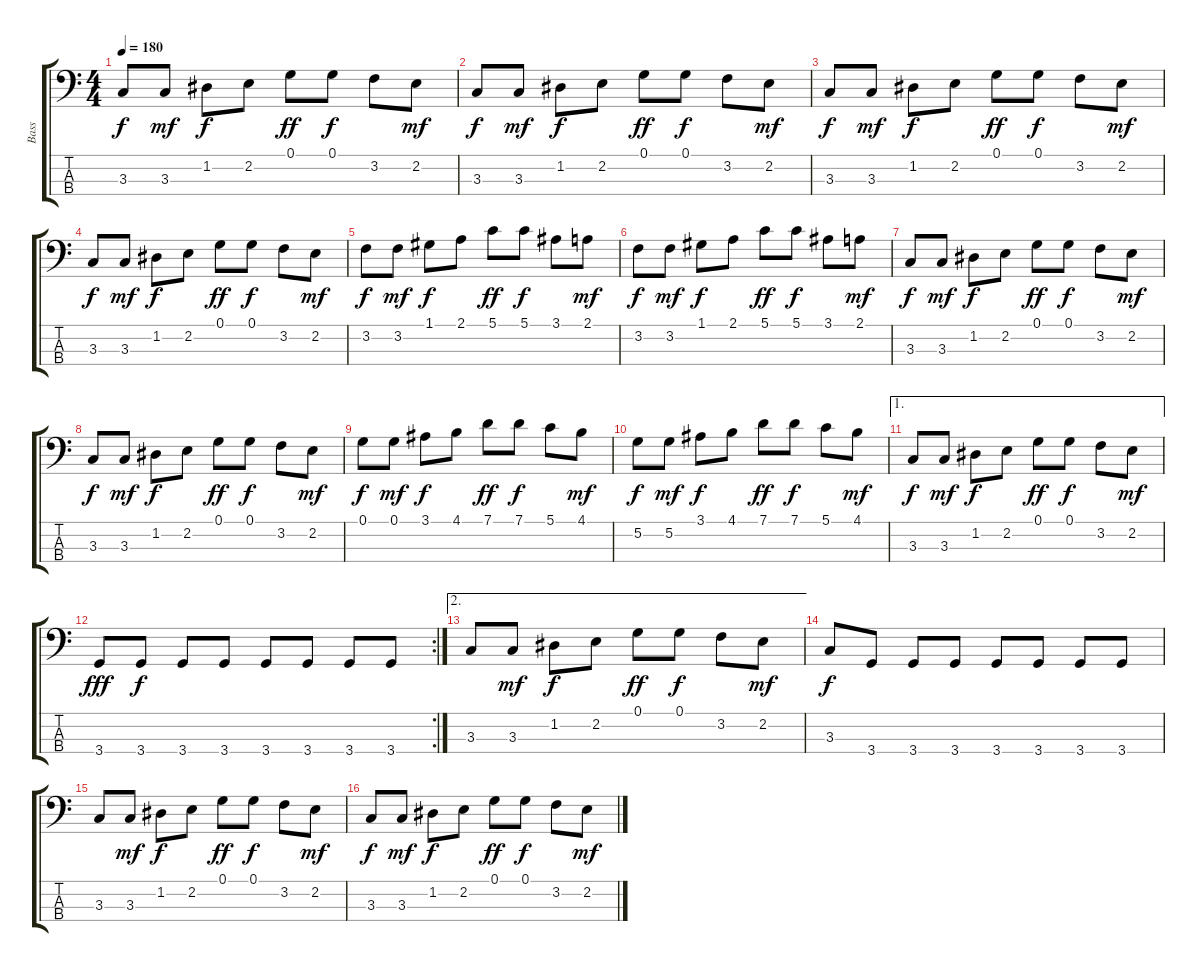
\track ("Bass" "Bass") {instrument electricbasspick}
\staff {score tabs}
\tuning (G2 D2 A1 E1) {hide}
\ts (4 4)
\tempo 180
\clef f4
\ks c
3.3.8{dy f} 3.3.8{dy mf} 1.2.8{dy f} 2.2.8 0.1.8{dy ff} 0.1.8{dy f} 3.2.8 2.2.8{dy mf} |
3.3.8{dy f} 3.3.8{dy mf} 1.2.8{dy f} 2.2.8 0.1.8{dy ff} 0.1.8{dy f} 3.2.8 2.2.8{dy mf} |
3.3.8{dy f} 3.3.8{dy mf} 1.2.8{dy f} 2.2.8 0.1.8{dy ff} 0.1.8{dy f} 3.2.8 2.2.8{dy mf} |
3.3.8{dy f} 3.3.8{dy mf} 1.2.8{dy f} 2.2.8 0.1.8{dy ff} 0.1.8{dy f} 3.2.8 2.2.8{dy mf} |
3.2.8{dy f} 3.2.8{dy mf} 1.1.8{dy f} 2.1.8 5.1.8{dy ff} 5.1.8{dy f} 3.1.8 2.1.8{dy mf} |
3.2.8{dy f} 3.2.8{dy mf} 1.1.8{dy f} 2.1.8 5.1.8{dy ff} 5.1.8{dy f} 3.1.8 2.1.8{dy mf} |
3.3.8{dy f} 3.3.8{dy mf} 1.2.8{dy f} 2.2.8 0.1.8{dy ff} 0.1.8{dy f} 3.2.8 2.2.8{dy mf} |
3.3.8{dy f} 3.3.8{dy mf} 1.2.8{dy f} 2.2.8 0.1.8{dy ff} 0.1.8{dy f} 3.2.8 2.2.8{dy mf} |
0.1.8{dy f} 0.1.8{dy mf} 3.1.8{dy f} 4.1.8 7.1.8{dy ff} 7.1.8{dy f} 5.1.8 4.1.8{dy mf} |
5.2.8{dy f} 5.2.8{dy mf} 3.1.8{dy f} 4.1.8 7.1.8{dy ff} 7.1.8{dy f} 5.1.8 4.1.8{dy mf} |
\ae 1
3.3.8{dy f} 3.3.8{dy mf} 1.2.8{dy f} 2.2.8 0.1.8{dy ff} 0.1.8{dy f} 3.2.8 2.2.8{dy mf} |
\rc 2
3.4.8{dy fff} 3.4.8{dy f} 3.4.8 3.4.8 3.4.8 3.4.8 3.4.8 3.4.8 |
\ae 2
3.3.8 3.3.8{dy mf} 1.2.8{dy f} 2.2.8 0.1.8{dy ff} 0.1.8{dy f} 3.2.8 2.2.8{dy mf} |
3.3.8{dy f} 3.4.8 3.4.8 3.4.8 3.4.8 3.4.8 3.4.8 3.4.8 |
3.3.8 3.3.8{dy mf} 1.2.8{dy f} 2.2.8 0.1.8{dy ff} 0.1.8{dy f} 3.2.8 2.2.8{dy mf} |
3.3.8{dy f} 3.3.8{dy mf} 1.2.8{dy f} 2.2.8 0.1.8{dy ff} 0.1.8{dy f} 3.2.8 2.2.8{dy mf}
